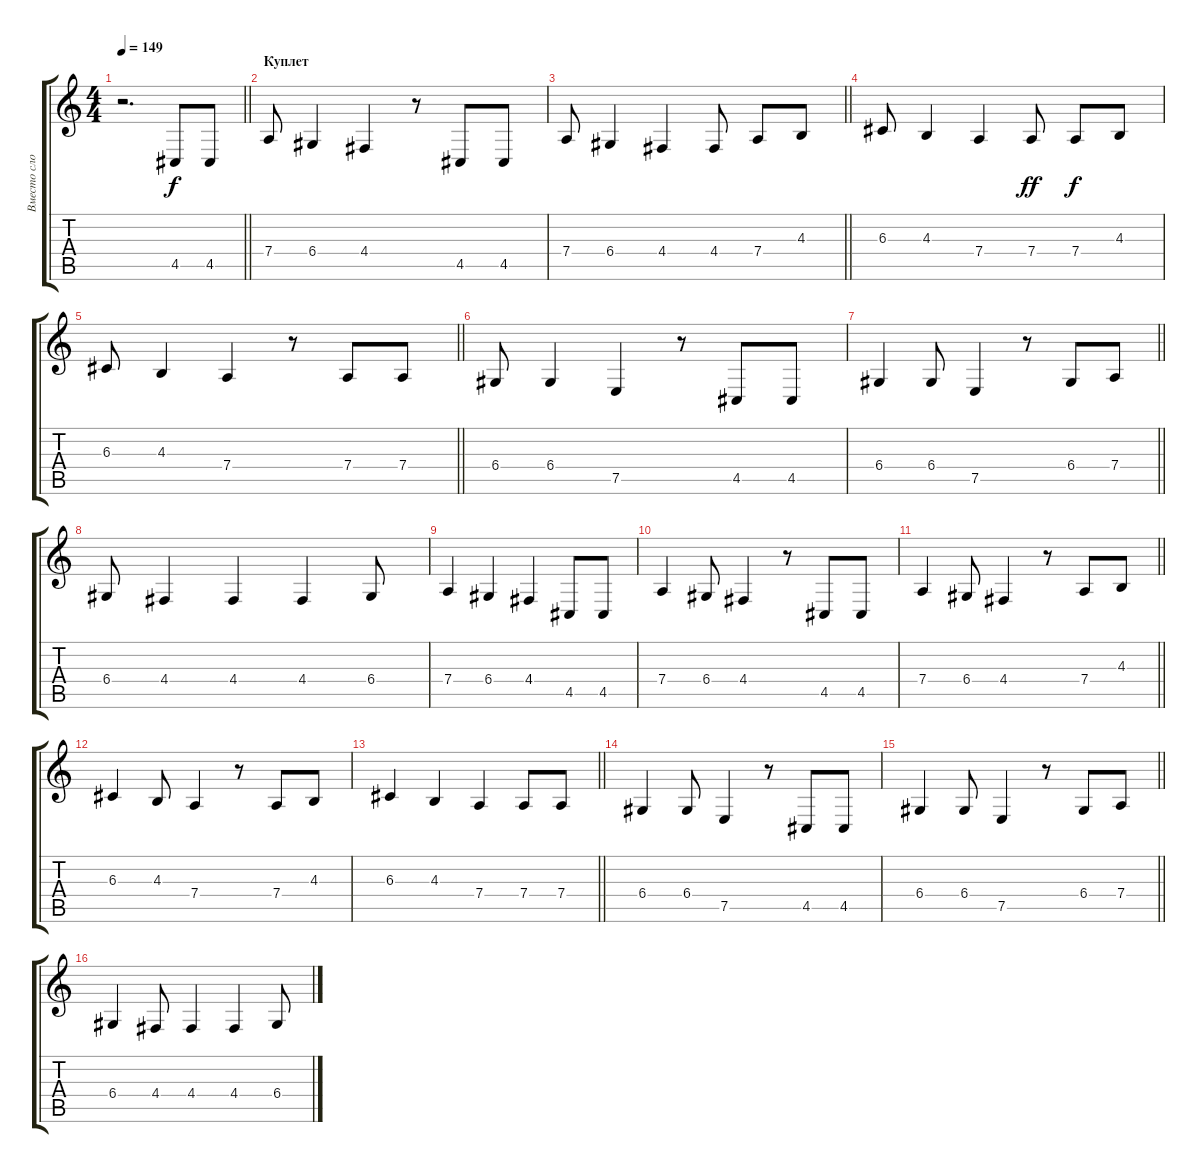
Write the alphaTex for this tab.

\track ("Вместо слов" "Вместо сло") {instrument fx5brightness}
\staff {score tabs}
\tuning (E4 B3 G3 D3 A2 E2) {hide}
\ts (4 4)
\tempo 149
\clef g2
\barLineRight lightlight
\ks c
r.2{d dy f} 4.5.8 4.5.8 |
\section ("" "Куплет")
7.4.8 6.4.4 4.4.4 r.8 4.5.8 4.5.8 |
\barLineRight lightlight
7.4.8 6.4.4 4.4.4 4.4.8 7.4.8 4.3.8 |
6.3.8 4.3.4 7.4.4 7.4.8{dy ff} 7.4.8{dy f} 4.3.8 |
\barLineRight lightlight
6.3.8 4.3.4 7.4.4 r.8 7.4.8 7.4.8 |
6.4.8 6.4.4 7.5.4 r.8 4.5.8 4.5.8 |
\barLineRight lightlight
6.4.4 6.4.8 7.5.4 r.8 6.4.8 7.4.8 |
6.4.8 4.4.4 4.4.4 4.4.4 6.4.8 |
7.4.4 6.4.4 4.4.4 4.5.8 4.5.8 |
7.4.4 6.4.8 4.4.4 r.8 4.5.8 4.5.8 |
\barLineRight lightlight
7.4.4 6.4.8 4.4.4 r.8 7.4.8 4.3.8 |
6.3.4 4.3.8 7.4.4 r.8 7.4.8 4.3.8 |
\barLineRight lightlight
6.3.4 4.3.4 7.4.4 7.4.8 7.4.8 |
6.4.4 6.4.8 7.5.4 r.8 4.5.8 4.5.8 |
\barLineRight lightlight
6.4.4 6.4.8 7.5.4 r.8 6.4.8 7.4.8 |
6.4.4 4.4.8 4.4.4 4.4.4 6.4.8
